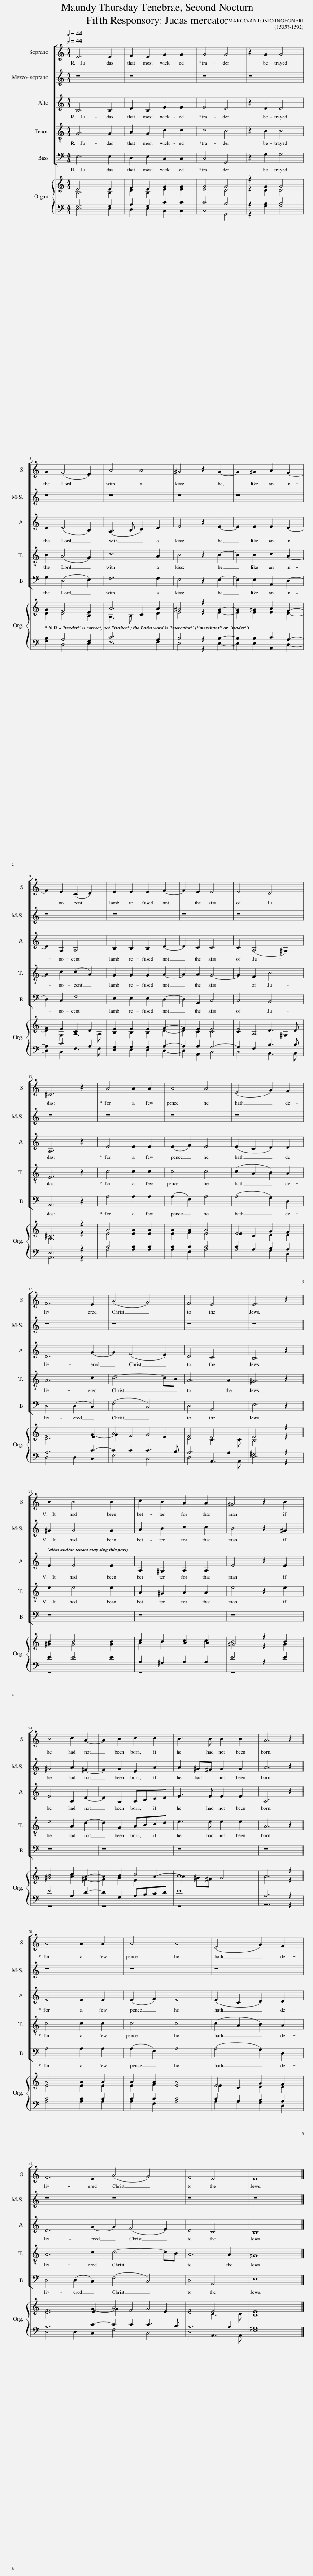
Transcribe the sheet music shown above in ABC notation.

X:1
%%score [ 1 2 3 4 5 ] { ( 6 7 ) | ( 8 9 ) }
L:1/8
Q:1/2=44
M:4/4
I:linebreak $
K:C
V:1 treble
V:2 treble
V:3 treble
V:4 treble-8 transpose=-12
V:5 bass
V:6 treble
V:7 treble
V:8 bass
V:9 bass
V:1
 E6 E2 | F2 E2 G2 G2 | G4 G4 | z2 G2 G4 |$ G2 (F4 E2) | %5
 A4 A4 | ^G4 z2 G2- | G2 ^G2 A2 F2- |$ F2 E2 (C2 D2) | E2 E2 E2 F2- | %10
 F2 E2 E4 | E4 D4 |$ ^C6 z2 | A4 A2 A2 | A4 A4 | %15
 (E4 G2) F2 |$ F6 E2 | (A4 G4) | F4 E4 | E6 z2 ||$ %20
 B2 B4 B2 | c2 B2 A2 A2 | ^G4 z2 B2 |$ B4 c2 A2- | A2 B2 c2 c2 | %25
 B3 B B2 B2 | A6 z2 ||$ A4 A2 A2 | A4 A4 | (E4 G2) F2 |$ %30
 F6 E2 | (A4 G4) | F4 E4 | E8 |] %34
V:2
 z8 | z8 | z8 | z8 |$ z8 | %5
 z8 | z8 | z8 |$ z8 | z8 | %10
 z8 | z8 |$ z8 | z8 | z8 | %15
 z8 |$ z8 | z8 | z8 | z8 ||$ %20
 ^G2 G4 G2 | A2 B2 c2 c2 | B4 z2 ^G2 |$ ^G4 A2 ^F2- | F2 G2 E2 A2 | %25
 A2 ^G^F G2 G2 | A6 z2 ||$ z8 | z8 | z8 |$ %30
 z8 | z8 | z8 | z8 |] %34
V:3
 B,6 B,2 | D2 B,2 E2 E2 | E4 D4 | z2 D2 D4 |$ D2 (D4 B,2) | %5
 (A,3 B, C2) D2 | E4 z2 E2- | E2 E2 E2 D2- |$ D2 G,2 A,4 | B,2 B,2 B,2 D2- | %10
 D2 C2 C4 | C2 (A,4 ^G,2) |$ A,6 z2 | E4 E2 E2 | (E2 F2) E4 | %15
 (E2 C2 D2) D2 |$ D6 G2- | G2 (F4 E2) | D4 C4 | B,6 z2 ||$ %20
 E2 E4 E2 | A,2 ^G,2 A,2 A,2 | E4 z2 E2 |$ E4 A,2 D2- | D2 G,2 A,B,CD | %25
 E3 E E2 E2 | A,6 z2 ||$ E4 E2 E2 | (E2 F2) E4 | (E2 C2 D2) D2 |$ %30
 D6 G2- | G2 (F4 E2) | D4 C4 | B,8 |] %34
V:4
 G6 G2 | A2 G2 c2 c2 | c4 B4 | z2 B2 B4 |$ B2 (A4 G2) | %5
 c6 A2 | B4 z2 B2- | B2 B2 c2 A2- |$ A2 c2 (c2 A2) | G2 G2 G2 A2- | %10
 A2 A2 G4- | G2 F2 B4 |$ E6 z2 | c4 c2 c2 | c4 c4 | %15
 (c2 A2 B2) A2 |$ A6 c2 | c6- cB | A6 A2 | ^G6 z2 ||$ %20
 e2 e4 e2 | A2 ^G2 A2 A2 | e4 z2 e2 |$ e4 A2 d2- | d2 G2 ABcd | %25
 e3 e e2 e2 | A6 z2 ||$ c4 c2 c2 | c4 c4 | (c2 A2 B2) A2 |$ %30
 A6 c2 | c6- cB | A6 A2 | ^G8 |] %34
V:5
 E,6 E,2 | D,2 E,2 C,2 C,2 | C,4 G,,4 | z2 G,2 G,4 |$ G,2 (D,4 E,2) | %5
 F,6 F,2 | E,4 z2 E,2- | E,2 E,2 A,,2 D,2- |$ D,2 C,2 F,4 | E,2 E,2 E,2 D,2- | %10
 D,2 A,,2 C,4 | C,4 B,,4 |$ A,,6 z2 | A,4 A,2 A,2 | (A,2 F,2) A,4 | %15
 (A,4 G,2) D,2 |$ D,4 (D,2 C,2) | (F,4 C,4) | D,4 A,,4 | E,6 z2 ||$ %20
 z8 | z8 | z8 |$ z8 | z8 | %25
 z8 | z8 ||$ A,4 A,2 A,2 | (A,2 F,2) A,4 | (A,4 G,2) D,2 |$ %30
 D,4 (D,2 C,2) | (F,4 C,4) | D,4 A,,4 | E,8 |] %34
V:6
 E6 E2 | F2 E2 G2 G2 | G4 G4 | z2 G2 G4 |$ G2 F4 E2 | %5
 A6 A2 | ^G4 z2 G2- | G2 ^G2 A2 F2- |$ F2 E2 C2 D2 | E2 E2 E2 F2- | %10
 F2 E2 E4 | E4 D3 D |$ ^C6 z2 | A4 A2 A2 | A2 A2 A4 | %15
 E4 G2 F2 |$ F6 E2 | A4 G4 | F4 E4 | E6 z2 ||$ %20
 B2 B4 B2 | c2 B2 A2 A2 | ^G4 z2 B2 |$ B4 c2 A2- | A2 B2 c4 | %25
 B8 | A6 z2 ||$ A4 A2 A2 | A2 A2 A4 | E4 G2 F2 |$ %30
 F6 E2 | A4 G4 | F4 E4 | E8 |] %34
V:7
 B,6 B,2 | D2 B,2 E2 E2 | E4 D4 | z2 D2 D4 |$ D2 D4 B,2 | %5
 A,3 B, C2 D2 | E4 z2 E2- | E2 E2 E2 D2- |$ D2 G,2 A,3 A, | B,2 B,2 B,2 D2- | %10
 D2 C2 C4 | C2 A,4 ^G,2 |$ A,6 z2 | E4 E2 E2 | E2 F2 E4 | %15
 E2 C2 D2 D2 |$ D6 G2- | G2 F4 E2 | D4 C3 C | B,6 z2 ||$ %20
 ^G2 G4 G2 | A2 B2 c2 c2 | B4 z2 ^G2 |$ ^G4 A2 ^F2- | F2 G2 E2 A2- | %25
 A2 ^G^F G4 | A6 z2 ||$ E4 E2 E2 | E2 F2 E4 | E2 C2 D2 D2 |$ %30
 D6 G2- | G2 F4 E2 | D4 C3 C | B,8 |] %34
V:8
 G,6 G,2 | A,2 G,2 C2 C2 | C4 B,4 | z2 B,2 B,4 |$ B,2 A,4 G,2 | %5
 C6 A,2 | B,4 z2 B,2- | B,2 B,2 C2 A,2- |$ A,2 C4 A,2 | G,2 G,2 G,2 A,2- | %10
 A,2 A,2 G,4- | G,2 F,2 B,3 B, |$ E,6 z2 | C4 C2 C2 | C2 C2 C4 | %15
 C2 A,2 B,2 A,2 |$ A,6 C2- | C2 C2 C3 B, | A,6 A,2 | ^G,6 z2 ||$ %20
 E2 E4 E2 | A,2 ^G,2 A,2 A,2 | E4 z2 E2 |$ E4 A,2 D2- | D2 G,2 A,B,CD | %25
 E8 | A,6 z2 ||$ C4 C2 C2 | C2 C2 C4 | C2 A,2 B,2 A,2 |$ %30
 A,6 C2- | C2 C2 C3 B, | A,6 A,2 | ^G,8 |] %34
V:9
 E,6 E,2 | D,2 E,2 C,2 C,2 | C,4 G,,4 | z2 G,2 G,4 |$ G,2 D,4 E,2 | %5
 F,6 F,2 | E,4 z2 E,2- | E,2 E,2 A,,2 D,2- |$ D,2 C,2 F,3 F, | E,2 E,2 E,2 D,2- | %10
 D,2 A,,2 C,4 | C,4 B,,3 B,, |$ A,,6 z2 | A,4 A,2 A,2 | A,2 F,2 A,4 | %15
 A,4 G,2 D,2 |$ D,4 D,2 C,2 | F,4 C,4 | D,4 A,,3 A,, | E,6 z2 ||$ %20
 z8 | z8 | z8 |$ z8 | z8 | %25
 z8 | z6 z2 ||$ A,4 A,2 A,2 | A,2 F,2 A,4 | A,2 A,2 G,2 D,2 |$ %30
 D,4 D,2 C,2 | F,4 C,4 | D,4 A,,3 A,, | E,8 |] %34
